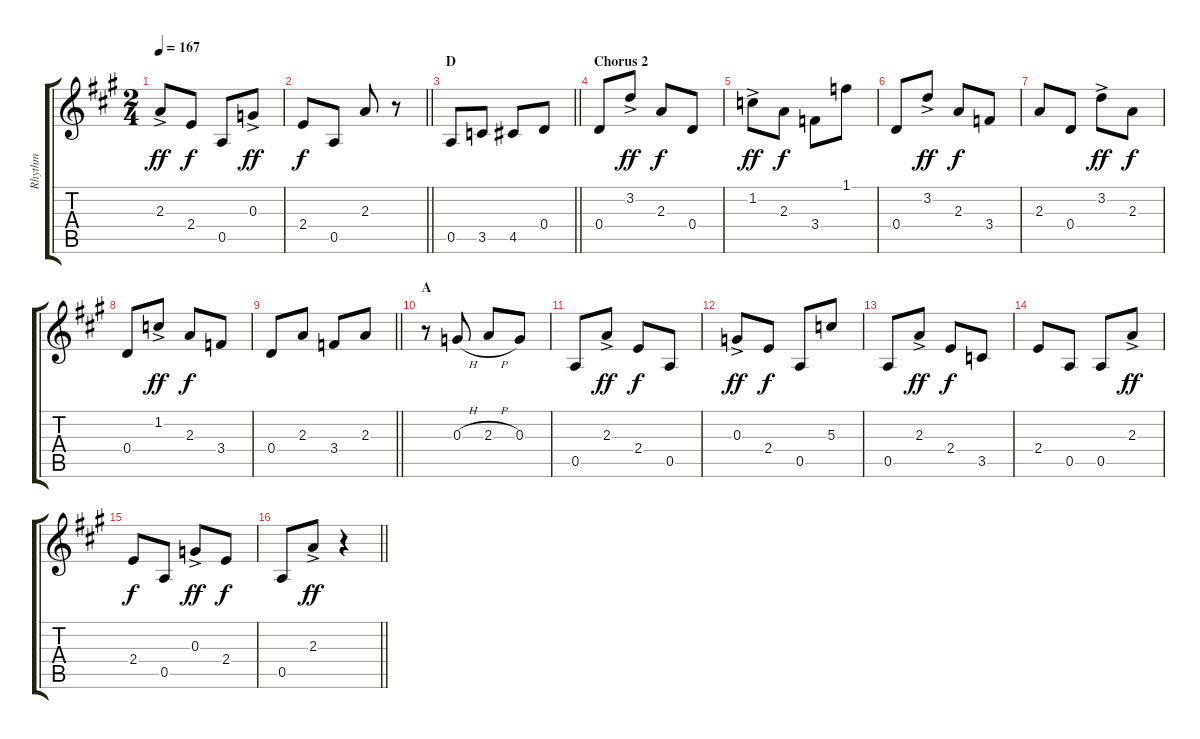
\track ("Rhythm" "Rhythm") {instrument electricguitarmuted}
\staff {score tabs}
\tuning (E4 B3 G3 D3 A2 E2) {hide}
\ts (2 4)
\tempo 167
\clef g2
\ks a
2.3{ac}.8{dy ff} 2.4.8{dy f} 0.5.8 0.3{ac}.8{dy ff} |
\barLineRight lightlight
2.4.8{dy f} 0.5.8 2.3.8 r.8 |
\section ("" "D")
\barLineRight lightlight
0.5.8 3.5.8 4.5.8 0.4.8 |
\section ("" "Chorus 2")
0.4.8 3.2{ac}.8{dy ff} 2.3.8{dy f} 0.4.8 |
1.2{ac}.8{dy ff} 2.3.8{dy f} 3.4.8 1.1.8 |
0.4.8 3.2{ac}.8{dy ff} 2.3.8{dy f} 3.4.8 |
2.3.8 0.4.8 3.2{ac}.8{dy ff} 2.3.8{dy f} |
0.4.8 1.2{ac}.8{dy ff} 2.3.8{dy f} 3.4.8 |
\barLineRight lightlight
0.4.8 2.3.8 3.4.8 2.3.8 |
\section ("" "A")
r.8 0.3{h}.8 2.3{h}.8 0.3.8 |
0.5.8 2.3{ac}.8{dy ff} 2.4.8{dy f} 0.5.8 |
0.3{ac}.8{dy ff} 2.4.8{dy f} 0.5.8 5.3.8 |
0.5.8 2.3{ac}.8{dy ff} 2.4.8{dy f} 3.5.8 |
2.4.8 0.5.8 0.5.8 2.3{ac}.8{dy ff} |
2.4.8{dy f} 0.5.8 0.3{ac}.8{dy ff} 2.4.8{dy f} |
\barLineRight lightlight
0.5.8 2.3{ac}.8{dy ff} r.4
